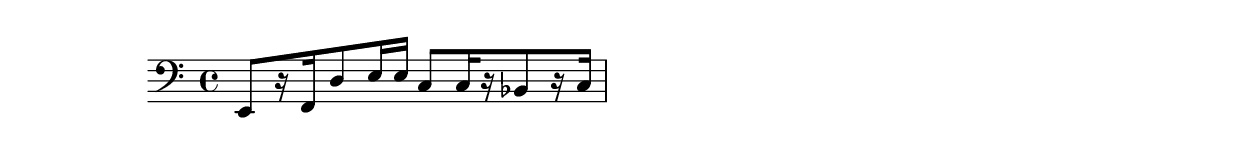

\header {
  texidoc = "The number of beams does not change on a rest."
}

\version "2.7.13"

\layout { raggedright = ##t }

\relative c, {
  \clef bass	 
  e8[ r16 f d'8 e16 e16]  c8[ c16 r16 bes8 r16 c16] |
}
